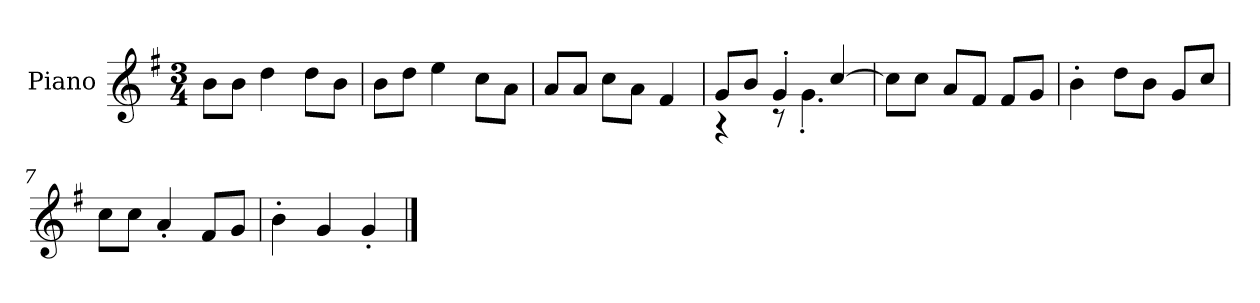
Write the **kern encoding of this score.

**kern
*part1
*staff1
*I"Piano
*I'P-no
*clefG2
*k[f#]
*M3/4
*MM179
=1
8b\L
8b\J
4dd\
8dd\L
8b\J
=2
8b\L
8dd\J
4ee\
8cc\L
8a\J
=3
8a/L
8a/J
8cc\L
8a\J
4f#/
=4
*^
8g/L	4r
8b/J	.
4g'/	8r
.	4.g'\
[4cc/	.
*v	*v
=5
8cc\L]
8cc\J
8a/L
8f#/J
8f#/L
8g/J
=6
4b'\
8dd\L
8b\J
8g/L
8cc/J
=7
8cc\L
8cc\J
4a'/
8f#/L
8g/J
!!LO:LB:g=z
=8
4b'\
4g/
4g'/
==
*-
